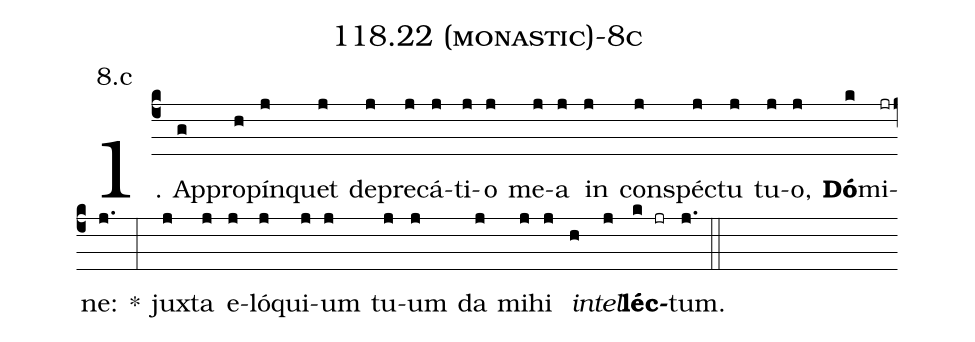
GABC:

name: 118.22 (monastic)-8c;
annotation: 8.c;
%%
(c4)1. Ap(g)pro(h)pín(j)quet(j) de(j)pre(j)cá(j)ti(j)o(j) me(j)a(j) in(j) con(j)spéc(j)tu(j) tu(j)o,(j) <b>Dó</b>(k)mi(jr)ne:(j.) *(:) jux(j)ta(j) e(j)ló(j)qui(j)um(j) tu(j)um(j) da(j) mi(j)hi(j) <i>in</i>(h)<i>tel</i>(j)<b>léc</b>(k jr)tum.(j.) (::)
